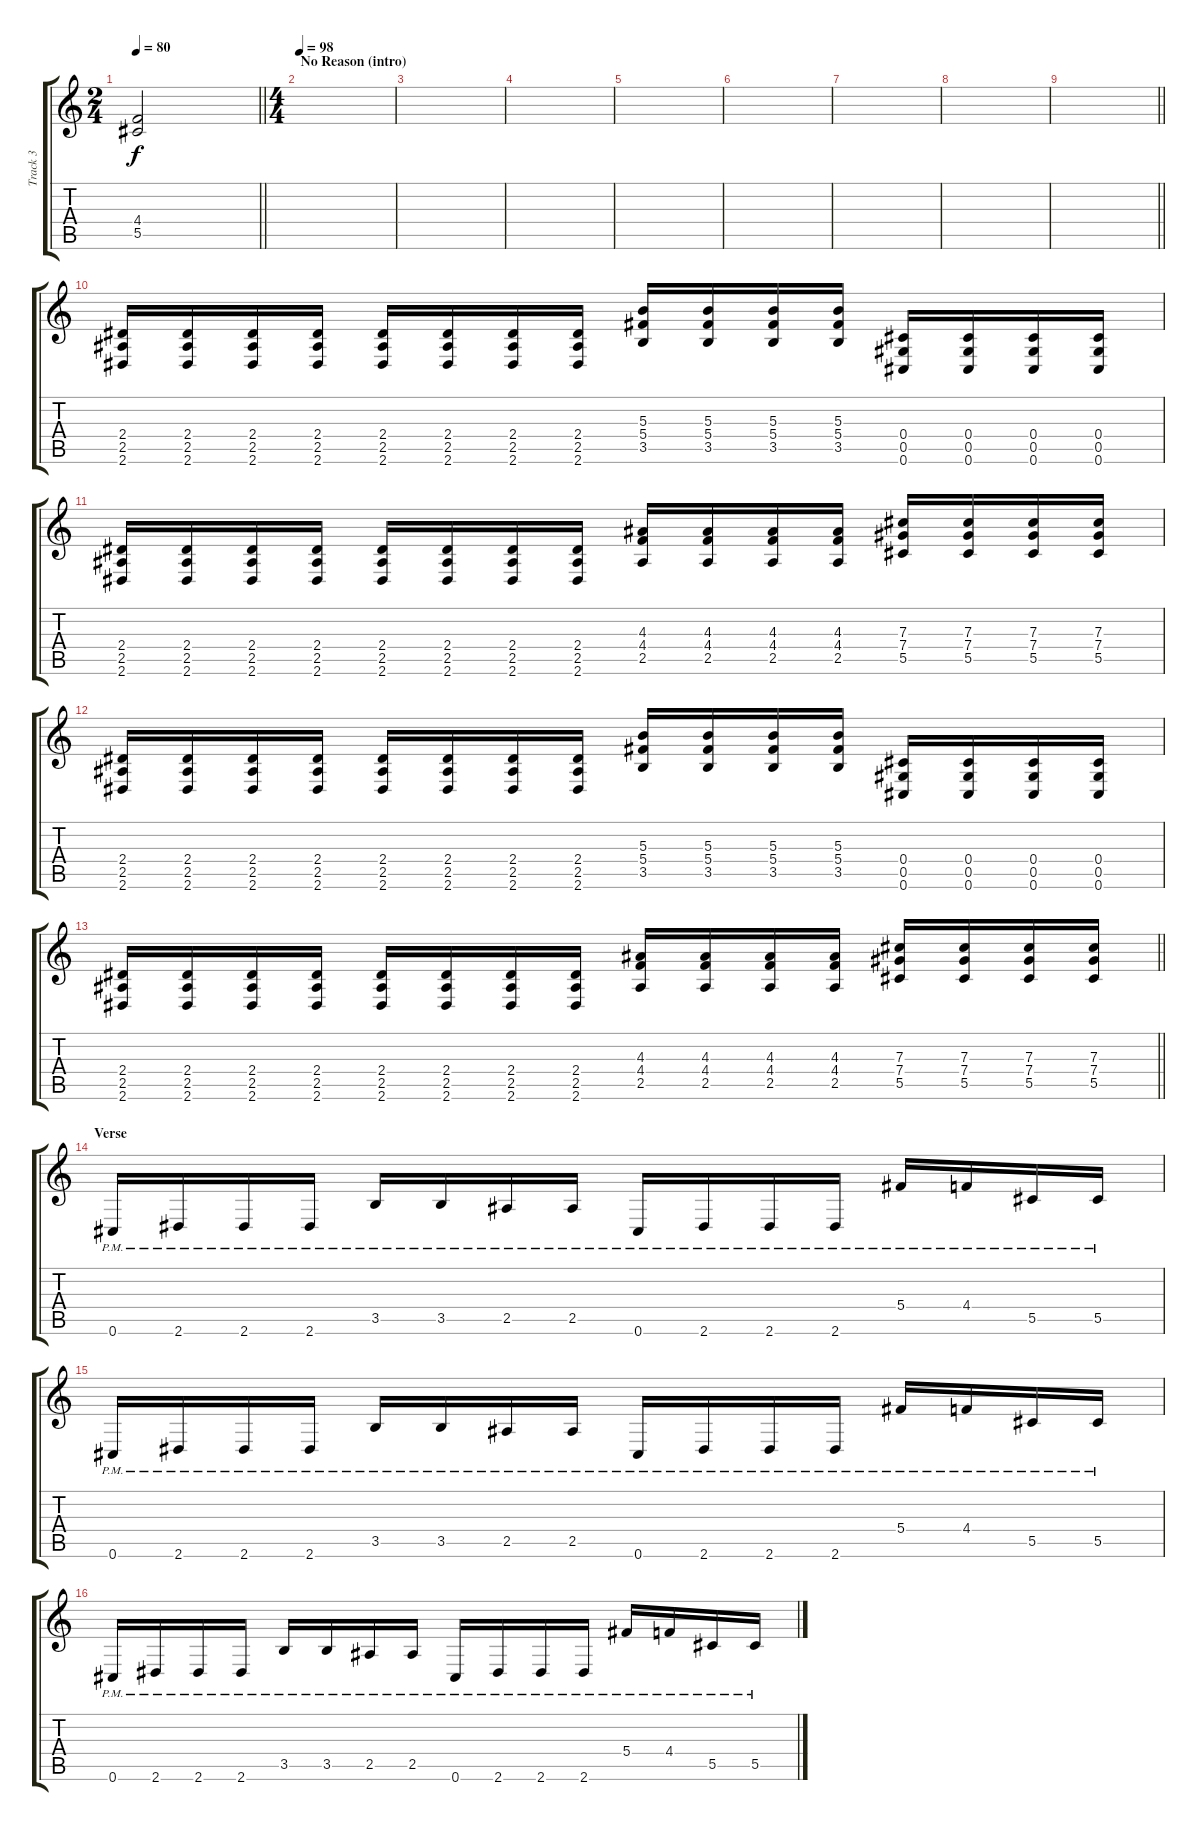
\track ("Track 3" "Track 3") {instrument distortionguitar}
\staff {score tabs}
\tuning (Eb4 Bb3 Gb3 Db3 Ab2 Db2) {hide}
\ts (2 4)
\tempo 80
\clef g2
\barLineRight lightlight
\ks c
(4.4{t} 5.5{t}).2{dy f} |
\ts (4 4)
\section ("" "No Reason (intro)")
\tempo 98
|
|
|
|
|
|
|
\barLineRight lightlight
|
(2.4 2.5 2.6).16{instrument distortionguitar} (2.4 2.5 2.6).16 (2.4 2.5 2.6).16 (2.4 2.5 2.6).16 (2.4 2.5 2.6).16 (2.4 2.5 2.6).16 (2.4 2.5 2.6).16 (2.4 2.5 2.6).16 (5.3 5.4 3.5).16 (5.3 5.4 3.5).16 (5.3 5.4 3.5).16 (5.3 5.4 3.5).16 (0.4 0.5 0.6).16 (0.4 0.5 0.6).16 (0.4 0.5 0.6).16 (0.4 0.5 0.6).16 |
(2.4 2.5 2.6).16 (2.4 2.5 2.6).16 (2.4 2.5 2.6).16 (2.4 2.5 2.6).16 (2.4 2.5 2.6).16 (2.4 2.5 2.6).16 (2.4 2.5 2.6).16 (2.4 2.5 2.6).16 (4.3 4.4 2.5).16 (4.3 4.4 2.5).16 (4.3 4.4 2.5).16 (4.3 4.4 2.5).16 (7.3 7.4 5.5).16 (7.3 7.4 5.5).16 (7.3 7.4 5.5).16 (7.3 7.4 5.5).16 |
(2.4 2.5 2.6).16 (2.4 2.5 2.6).16 (2.4 2.5 2.6).16 (2.4 2.5 2.6).16 (2.4 2.5 2.6).16 (2.4 2.5 2.6).16 (2.4 2.5 2.6).16 (2.4 2.5 2.6).16 (5.3 5.4 3.5).16 (5.3 5.4 3.5).16 (5.3 5.4 3.5).16 (5.3 5.4 3.5).16 (0.4 0.5 0.6).16 (0.4 0.5 0.6).16 (0.4 0.5 0.6).16 (0.4 0.5 0.6).16 |
\barLineRight lightlight
(2.4 2.5 2.6).16 (2.4 2.5 2.6).16 (2.4 2.5 2.6).16 (2.4 2.5 2.6).16 (2.4 2.5 2.6).16 (2.4 2.5 2.6).16 (2.4 2.5 2.6).16 (2.4 2.5 2.6).16 (4.3 4.4 2.5).16 (4.3 4.4 2.5).16 (4.3 4.4 2.5).16 (4.3 4.4 2.5).16 (7.3 7.4 5.5).16 (7.3 7.4 5.5).16 (7.3 7.4 5.5).16 (7.3 7.4 5.5).16 |
\section ("" "Verse")
0.6{pm}.16 2.6{pm}.16 2.6{pm}.16 2.6{pm}.16 3.5{pm}.16 3.5{pm}.16 2.5{pm}.16 2.5{pm}.16 0.6{pm}.16 2.6{pm}.16 2.6{pm}.16 2.6{pm}.16 5.4{pm}.16 4.4{pm}.16 5.5{pm}.16 5.5{pm}.16 |
0.6{pm}.16 2.6{pm}.16 2.6{pm}.16 2.6{pm}.16 3.5{pm}.16 3.5{pm}.16 2.5{pm}.16 2.5{pm}.16 0.6{pm}.16 2.6{pm}.16 2.6{pm}.16 2.6{pm}.16 5.4{pm}.16 4.4{pm}.16 5.5{pm}.16 5.5{pm}.16 |
0.6{pm}.16 2.6{pm}.16 2.6{pm}.16 2.6{pm}.16 3.5{pm}.16 3.5{pm}.16 2.5{pm}.16 2.5{pm}.16 0.6{pm}.16 2.6{pm}.16 2.6{pm}.16 2.6{pm}.16 5.4{pm}.16 4.4{pm}.16 5.5{pm}.16 5.5{pm}.16
